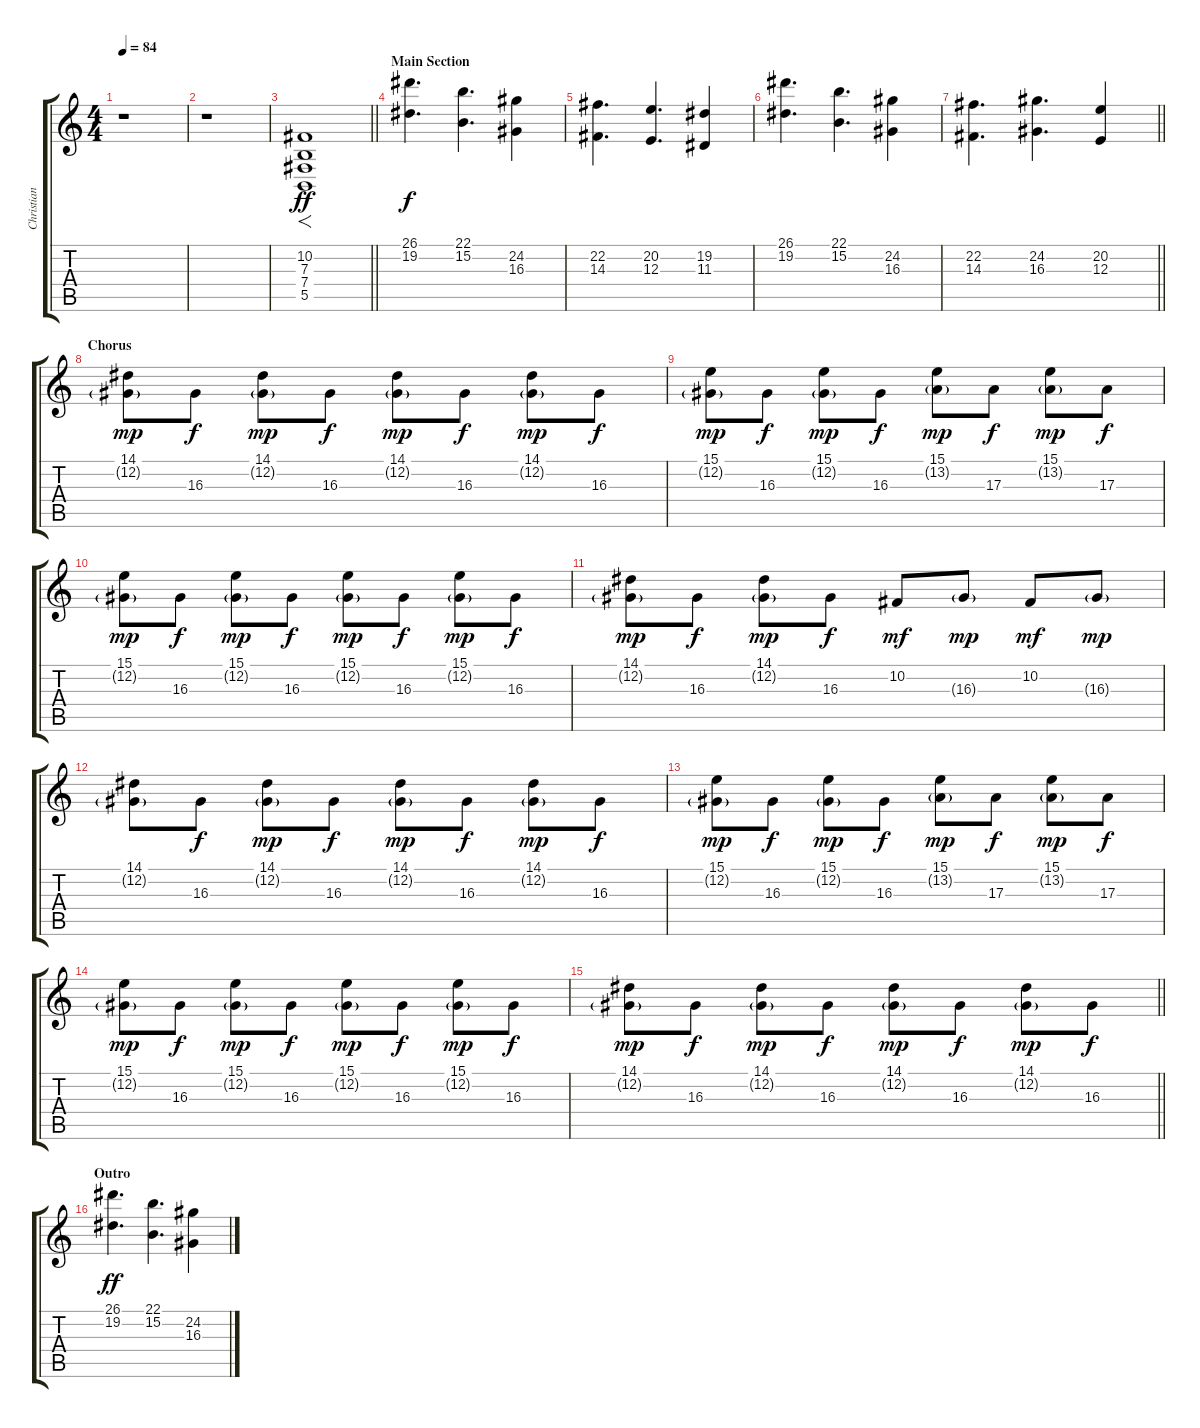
\track ("Christian Kretschmar" "Christian ") {instrument tubularbells}
\staff {score tabs}
\tuning (Db4 Ab3 E3 B2 Gb2 Db2) {hide}
\ts (4 4)
\tempo 84
\clef g2
\ks c
r.1{dy f} |
r.1 |
\barLineRight lightlight
(10.2 7.3 7.4 5.5).1{f dy ff instrument seashore} |
\section ("" "Main Section")
(26.1 19.2).4{d dy f instrument glockenspiel} (22.1 15.2).4{d} (24.2 16.3).4 |
(22.2 14.3).4{d} (20.2 12.3).4{d} (19.2 11.3).4 |
(26.1 19.2).4{d} (22.1 15.2).4{d} (24.2 16.3).4 |
\barLineRight lightlight
(22.2 14.3).4{d} (24.2 16.3).4{d} (20.2 12.3).4 |
\section ("" "Chorus")
(14.1 12.2{g}).8{dy mp instrument pad1newage} 16.3.8{dy f} (14.1 12.2{g}).8{dy mp} 16.3.8{dy f} (14.1 12.2{g}).8{dy mp} 16.3.8{dy f} (14.1 12.2{g}).8{dy mp} 16.3.8{dy f} |
(15.1 12.2{g}).8{dy mp} 16.3.8{dy f} (15.1 12.2{g}).8{dy mp} 16.3.8{dy f} (15.1 13.2{g}).8{dy mp} 17.3.8{dy f} (15.1 13.2{g}).8{dy mp} 17.3.8{dy f} |
(15.1 12.2{g}).8{dy mp} 16.3.8{dy f} (15.1 12.2{g}).8{dy mp} 16.3.8{dy f} (15.1 12.2{g}).8{dy mp} 16.3.8{dy f} (15.1 12.2{g}).8{dy mp} 16.3.8{dy f} |
(14.1 12.2{g}).8{dy mp} 16.3.8{dy f} (14.1 12.2{g}).8{dy mp} 16.3.8{dy f} 10.2.8{dy mf} 16.3{g}.8{dy mp} 10.2.8{dy mf} 16.3{g}.8{dy mp} |
(14.1 12.2{g}).8 16.3.8{dy f} (14.1 12.2{g}).8{dy mp} 16.3.8{dy f} (14.1 12.2{g}).8{dy mp} 16.3.8{dy f} (14.1 12.2{g}).8{dy mp} 16.3.8{dy f} |
(15.1 12.2{g}).8{dy mp} 16.3.8{dy f} (15.1 12.2{g}).8{dy mp} 16.3.8{dy f} (15.1 13.2{g}).8{dy mp} 17.3.8{dy f} (15.1 13.2{g}).8{dy mp} 17.3.8{dy f} |
(15.1 12.2{g}).8{dy mp} 16.3.8{dy f} (15.1 12.2{g}).8{dy mp} 16.3.8{dy f} (15.1 12.2{g}).8{dy mp} 16.3.8{dy f} (15.1 12.2{g}).8{dy mp} 16.3.8{dy f} |
\barLineRight lightlight
(14.1 12.2{g}).8{dy mp} 16.3.8{dy f} (14.1 12.2{g}).8{dy mp} 16.3.8{dy f} (14.1 12.2{g}).8{dy mp} 16.3.8{dy f} (14.1 12.2{g}).8{dy mp} 16.3.8{dy f} |
\section ("" "Outro")
(26.1 19.2).4{d dy ff instrument synthstrings1} (22.1 15.2).4{d} (24.2 16.3).4
